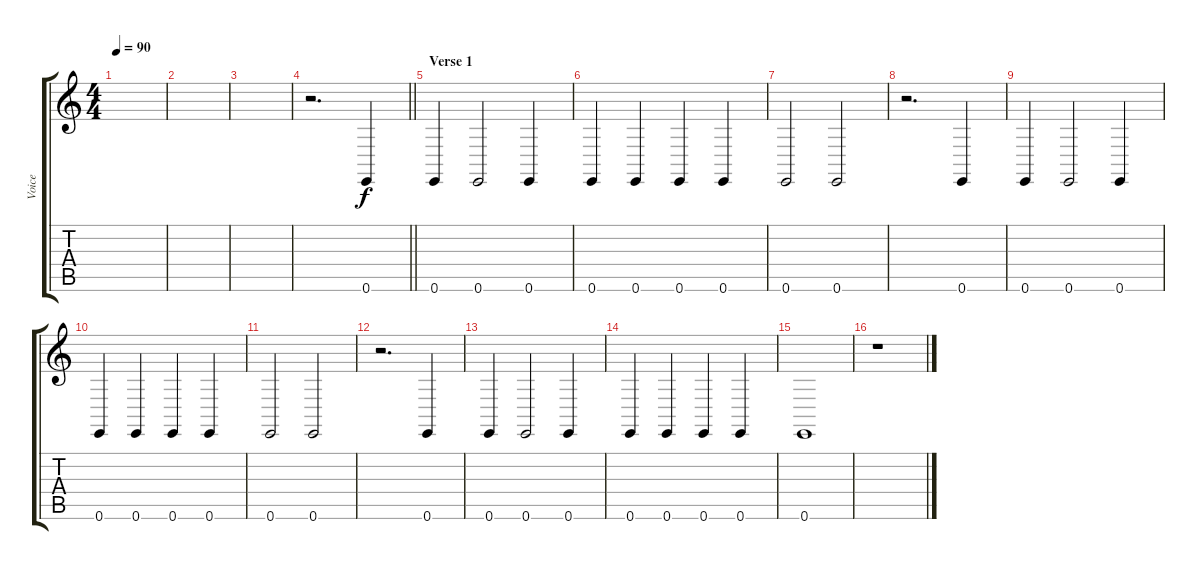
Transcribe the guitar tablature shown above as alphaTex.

\track ("Voice" "Voice") {instrument choiraahs}
\staff {score tabs}
\tuning (E4 B3 G3 D3 A2 E2) {hide}
\ts (4 4)
\tempo 90
\clef g2
\ks c
|
|
|
\barLineRight lightlight
r.2{d} 0.6.4 |
\section ("" "Verse 1")
0.6.4 0.6.2 0.6.4 |
0.6.4 0.6.4 0.6.4 0.6.4 |
0.6.2 0.6.2 |
r.2{d} 0.6.4 |
0.6.4 0.6.2 0.6.4 |
0.6.4 0.6.4 0.6.4 0.6.4 |
0.6.2 0.6.2 |
r.2{d} 0.6.4 |
0.6.4 0.6.2 0.6.4 |
0.6.4 0.6.4 0.6.4 0.6.4 |
0.6.1 |
r.1
